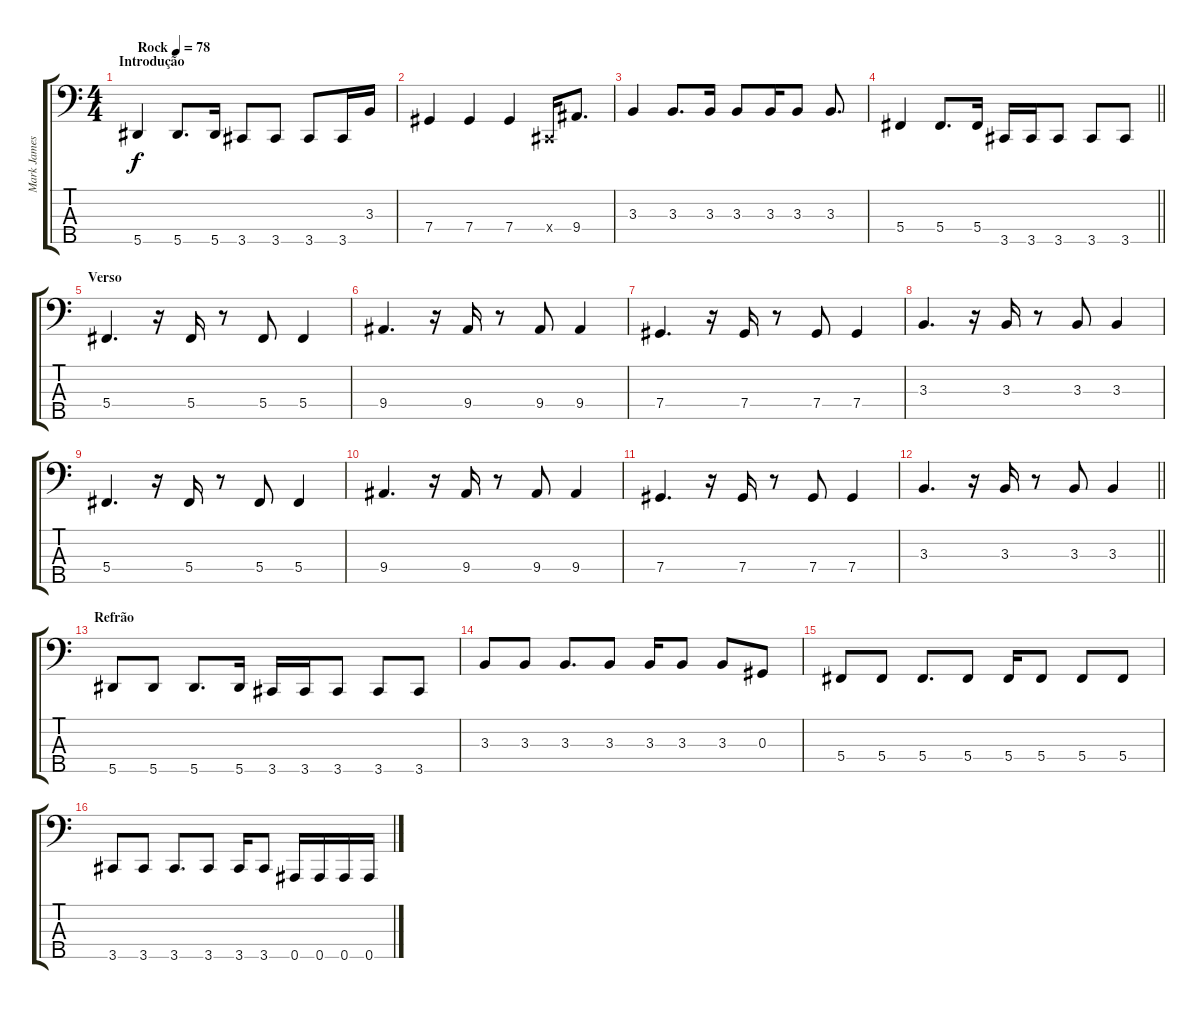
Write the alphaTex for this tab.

\track ("Mark James" "Mark James") {instrument electricbassfinger}
\staff {score tabs}
\tuning (Gb2 Db2 Ab1 Db1 Bb0) {hide}
\ts (4 4)
\section ("" "Introdução")
\tempo (78 "Rock")
\clef f4
\ks c
5.5.4{dy f instrument electricbassfinger} 5.5.8{d} 5.5.16 3.5.8 3.5.8 3.5.8 3.5.16 3.3.16 |
7.4.4 7.4.4 7.4.4 0.4{x}.16 9.4.8{d} |
3.3.4 3.3.8{d} 3.3.16 3.3.8 3.3.16 3.3.8 3.3.8{d} |
\barLineRight lightlight
5.4.4 5.4.8{d} 5.4.16 3.5.16 3.5.16 3.5.8 3.5.8 3.5.8 |
\section ("" "Verso")
5.4.4{d} r.16 5.4.16 r.8 5.4.8 5.4.4 |
9.4.4{d} r.16 9.4.16 r.8 9.4.8 9.4.4 |
7.4.4{d} r.16 7.4.16 r.8 7.4.8 7.4.4 |
3.3.4{d} r.16 3.3.16 r.8 3.3.8 3.3.4 |
5.4.4{d} r.16 5.4.16 r.8 5.4.8 5.4.4 |
9.4.4{d} r.16 9.4.16 r.8 9.4.8 9.4.4 |
7.4.4{d} r.16 7.4.16 r.8 7.4.8 7.4.4 |
\barLineRight lightlight
3.3.4{d} r.16 3.3.16 r.8 3.3.8 3.3.4 |
\section ("" "Refrão")
5.5.8 5.5.8 5.5.8{d} 5.5.16 3.5.16 3.5.16 3.5.8 3.5.8 3.5.8 |
3.3.8 3.3.8 3.3.8{d} 3.3.8 3.3.16 3.3.8 3.3.8 0.3.8 |
5.4.8 5.4.8 5.4.8{d} 5.4.8 5.4.16 5.4.8 5.4.8 5.4.8 |
3.5.8 3.5.8 3.5.8{d} 3.5.8 3.5.16 3.5.8 0.5.16 0.5.16 0.5.16 0.5.16
